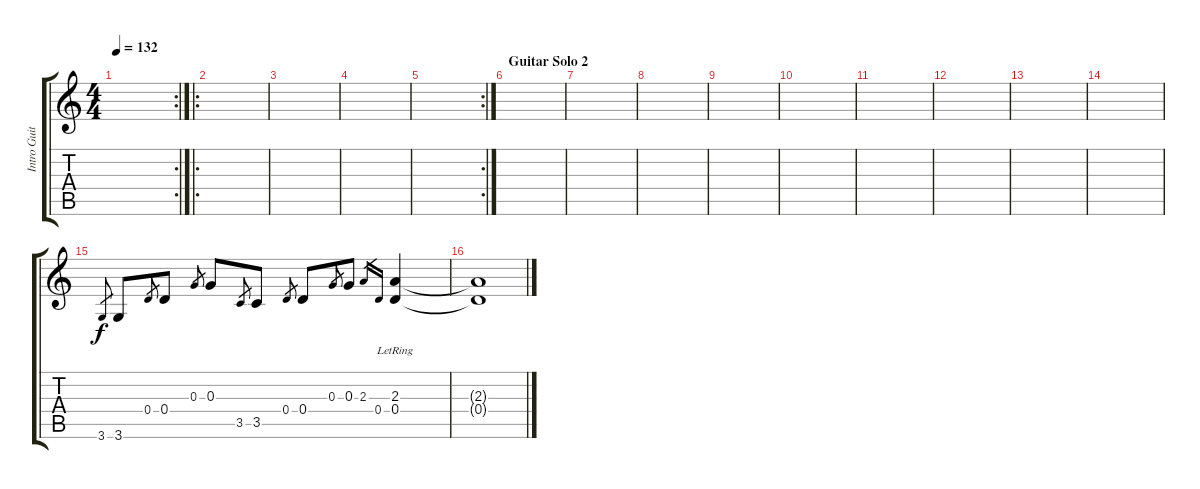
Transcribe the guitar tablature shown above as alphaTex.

\track ("Intro Guitar" "Intro Guit") {instrument electricguitarclean}
\staff {score tabs}
\tuning (E4 B3 G3 D3 A2 E2) {hide}
\rc 2
\ts (4 4)
\tempo 132
\clef g2
\ks c
|
\ro
|
|
|
\rc 2
|
\section ("" "Guitar Solo 2")
|
|
|
|
|
|
|
|
|
3.6.8{gr} 3.6.8 0.4.8{gr} 0.4.8 0.3.8{gr} 0.3.8 3.5.8{gr} 3.5.8 0.4.8{gr} 0.4.8 0.3.8{gr} 0.3.8 2.3.16{gr} 0.4.16{gr} (2.3{lr} 0.4{lr}).4 |
(2.3{t} 0.4{t}).1
